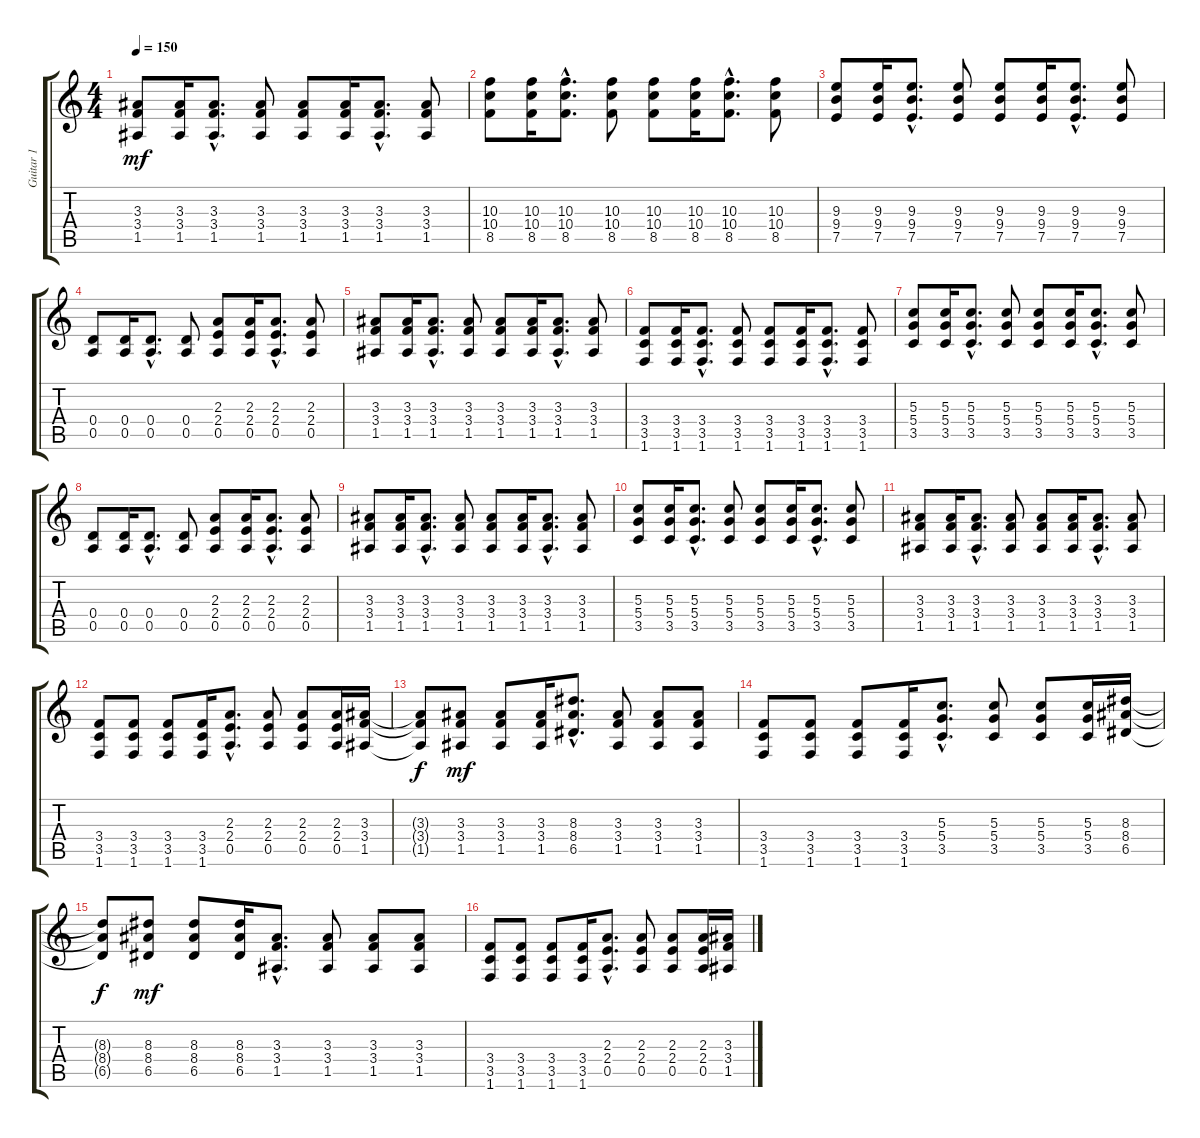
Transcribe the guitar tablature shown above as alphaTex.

\track ("Guitar 1" "Guitar 1") {instrument distortionguitar}
\staff {score tabs}
\tuning (E4 B3 G3 D3 A2 E2) {hide}
\ts (4 4)
\tempo 150
\clef g2
\ks c
(3.3 3.4 1.5).8{dy mf} (3.3 3.4 1.5).16 (3.3{hac} 3.4{hac} 1.5{hac}).8{d} (3.3 3.4 1.5).8 (3.3 3.4 1.5).8 (3.3 3.4 1.5).16 (3.3{hac} 3.4{hac} 1.5{hac}).8{d} (3.3 3.4 1.5).8 |
(10.3 10.4 8.5).8 (10.3 10.4 8.5).16 (10.3{hac} 10.4{hac} 8.5{hac}).8{d} (10.3 10.4 8.5).8 (10.3 10.4 8.5).8 (10.3 10.4 8.5).16 (10.3{hac} 10.4{hac} 8.5{hac}).8{d} (10.3 10.4 8.5).8 |
(9.3 9.4 7.5).8 (9.3 9.4 7.5).16 (9.3{hac} 9.4{hac} 7.5{hac}).8{d} (9.3 9.4 7.5).8 (9.3 9.4 7.5).8 (9.3 9.4 7.5).16 (9.3{hac} 9.4{hac} 7.5{hac}).8{d} (9.3 9.4 7.5).8 |
(0.4 0.5).8 (0.4 0.5).16 (0.4{hac} 0.5{hac}).8{d} (0.4 0.5).8 (2.3 2.4 0.5).8 (2.3 2.4 0.5).16 (2.3{hac} 2.4{hac} 0.5{hac}).8{d} (2.3 2.4 0.5).8 |
(3.3 3.4 1.5).8 (3.3 3.4 1.5).16 (3.3{hac} 3.4{hac} 1.5{hac}).8{d} (3.3 3.4 1.5).8 (3.3 3.4 1.5).8 (3.3 3.4 1.5).16 (3.3{hac} 3.4{hac} 1.5{hac}).8{d} (3.3 3.4 1.5).8 |
(3.4 3.5 1.6).8 (3.4 3.5 1.6).16 (3.4{hac} 3.5{hac} 1.6{hac}).8{d} (3.4 3.5 1.6).8 (3.4 3.5 1.6).8 (3.4 3.5 1.6).16 (3.4{hac} 3.5{hac} 1.6{hac}).8{d} (3.4 3.5 1.6).8 |
(5.3 5.4 3.5).8 (5.3 5.4 3.5).16 (5.3{hac} 5.4{hac} 3.5{hac}).8{d} (5.3 5.4 3.5).8 (5.3 5.4 3.5).8 (5.3 5.4 3.5).16 (5.3{hac} 5.4{hac} 3.5{hac}).8{d} (5.3 5.4 3.5).8 |
(0.4 0.5).8 (0.4 0.5).16 (0.4{hac} 0.5{hac}).8{d} (0.4 0.5).8 (2.3 2.4 0.5).8 (2.3 2.4 0.5).16 (2.3{hac} 2.4{hac} 0.5{hac}).8{d} (2.3 2.4 0.5).8 |
(3.3 3.4 1.5).8 (3.3 3.4 1.5).16 (3.3{hac} 3.4{hac} 1.5{hac}).8{d} (3.3 3.4 1.5).8 (3.3 3.4 1.5).8 (3.3 3.4 1.5).16 (3.3{hac} 3.4{hac} 1.5{hac}).8{d} (3.3 3.4 1.5).8 |
(5.3 5.4 3.5).8 (5.3 5.4 3.5).16 (5.3{hac} 5.4{hac} 3.5{hac}).8{d} (5.3 5.4 3.5).8 (5.3 5.4 3.5).8 (5.3 5.4 3.5).16 (5.3{hac} 5.4{hac} 3.5{hac}).8{d} (5.3 5.4 3.5).8 |
(3.3 3.4 1.5).8 (3.3 3.4 1.5).16 (3.3{hac} 3.4{hac} 1.5{hac}).8{d} (3.3 3.4 1.5).8 (3.3 3.4 1.5).8 (3.3 3.4 1.5).16 (3.3{hac} 3.4{hac} 1.5{hac}).8{d} (3.3 3.4 1.5).8 |
(3.4 3.5 1.6).8 (3.4 3.5 1.6).8 (3.4 3.5 1.6).8 (3.4 3.5 1.6).16 (2.3{hac} 2.4{hac} 0.5{hac}).8{d} (2.3 2.4 0.5).8 (2.3 2.4 0.5).8 (2.3 2.4 0.5).16 (3.3 3.4 1.5).16 |
(3.3{t} 3.4{t} 1.5{t}).8{dy f} (3.3 3.4 1.5).8{dy mf} (3.3 3.4 1.5).8 (3.3 3.4 1.5).16 (8.3{hac} 8.4{hac} 6.5{hac}).8{d} (3.3 3.4 1.5).8 (3.3 3.4 1.5).8 (3.3 3.4 1.5).8 |
(3.4 3.5 1.6).8 (3.4 3.5 1.6).8 (3.4 3.5 1.6).8 (3.4 3.5 1.6).16 (5.3{hac} 5.4{hac} 3.5{hac}).8{d} (5.3 5.4 3.5).8 (5.3 5.4 3.5).8 (5.3 5.4 3.5).16 (8.3 8.4 6.5).16 |
(8.3{t} 8.4{t} 6.5{t}).8{dy f} (8.3 8.4 6.5).8{dy mf} (8.3 8.4 6.5).8 (8.3 8.4 6.5).16 (3.3{hac} 3.4{hac} 1.5{hac}).8{d} (3.3 3.4 1.5).8 (3.3 3.4 1.5).8 (3.3 3.4 1.5).8 |
(3.4 3.5 1.6).8 (3.4 3.5 1.6).8 (3.4 3.5 1.6).8 (3.4 3.5 1.6).16 (2.3{hac} 2.4{hac} 0.5{hac}).8{d} (2.3 2.4 0.5).8 (2.3 2.4 0.5).8 (2.3 2.4 0.5).16 (3.3 3.4 1.5).16
